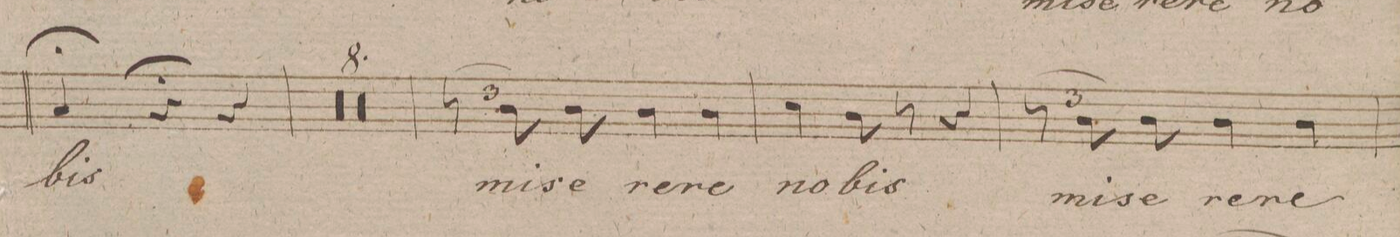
**kern	**text	**dynam
*I"Soprano.	*	*
*clefC1	*	*
*k[f#]	*	*
*met(c)	*	*
*M3/4	*	*
4f#/;	-bis	.
4r;	.	.
4r	.	.
=128	=128	=128
0.r	.	.
=129	=129	=129
=130	=130	=130
=131	=131	=131
=132	=132	=132
0.r	.	.
=133	=133	=133
=134	=134	=134
=135	=135	=135
=136	=136	=136
12r	.	.
12g\	mi-	.
12g\	-se-	.
4g\	-re-	.
4g\	-re	.
=137	=137	=137
4a\	no-	.
8g\	-bis,	.
8r	.	.
4r	.	.
=138	=138	=138
12r	.	.
12g\	mi-	.
12g\	-se-	.
4g\	-re-	.
4g\	-re	.
=139	=139	=139
*-	*-	*-
